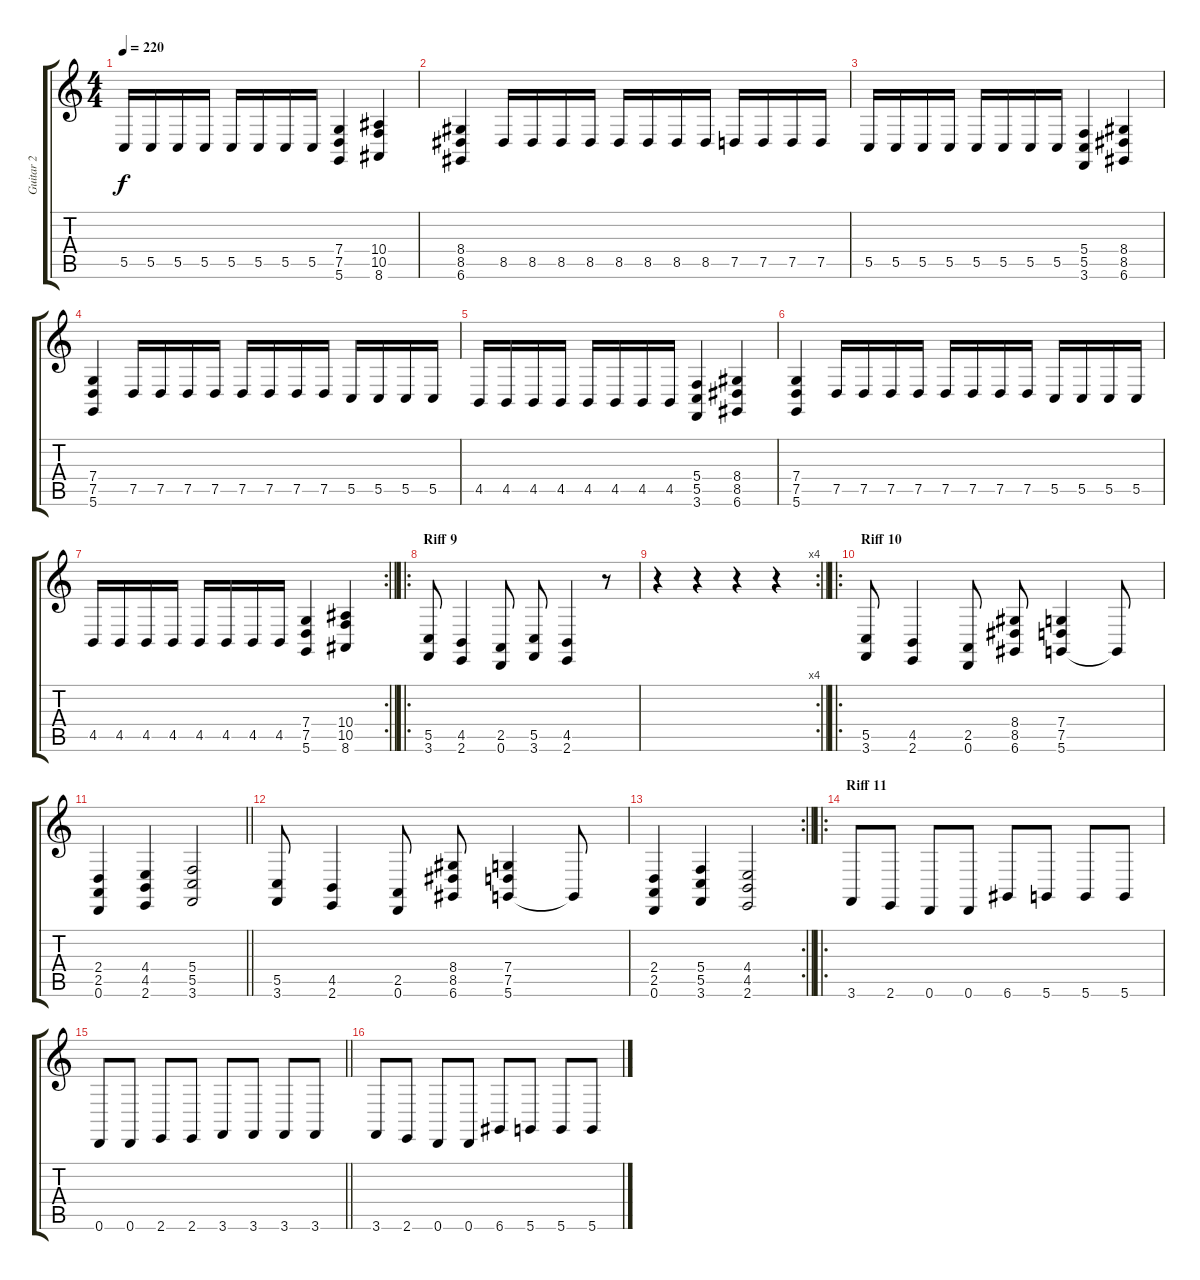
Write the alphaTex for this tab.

\track ("Guitar 2" "Guitar 2") {instrument electricgrandpiano}
\staff {score tabs}
\tuning (D4 A3 F3 C3 G2 D2) {hide}
\ts (4 4)
\tempo 220
\clef g2
\ks c
5.5.16{dy f} 5.5.16 5.5.16 5.5.16 5.5.16 5.5.16 5.5.16 5.5.16 (7.4 7.5 5.6).4 (10.4 10.5 8.6).4 |
(8.4 8.5 6.6).4 8.5.16 8.5.16 8.5.16 8.5.16 8.5.16 8.5.16 8.5.16 8.5.16 7.5.16 7.5.16 7.5.16 7.5.16 |
5.5.16 5.5.16 5.5.16 5.5.16 5.5.16 5.5.16 5.5.16 5.5.16 (5.4 5.5 3.6).4 (8.4 8.5 6.6).4 |
(7.4 7.5 5.6).4 7.5.16 7.5.16 7.5.16 7.5.16 7.5.16 7.5.16 7.5.16 7.5.16 5.5.16 5.5.16 5.5.16 5.5.16 |
4.5.16 4.5.16 4.5.16 4.5.16 4.5.16 4.5.16 4.5.16 4.5.16 (5.4 5.5 3.6).4 (8.4 8.5 6.6).4 |
(7.4 7.5 5.6).4 7.5.16 7.5.16 7.5.16 7.5.16 7.5.16 7.5.16 7.5.16 7.5.16 5.5.16 5.5.16 5.5.16 5.5.16 |
\rc 2
\barLineRight lightlight
4.5.16 4.5.16 4.5.16 4.5.16 4.5.16 4.5.16 4.5.16 4.5.16 (7.4 7.5 5.6).4 (10.4 10.5 8.6).4 |
\ro
\section ("" "Riff 9")
(5.5 3.6).8 (4.5 2.6).4 (2.5 0.6).8 (5.5 3.6).8 (4.5 2.6).4 r.8 |
\rc 4
\barLineRight lightlight
r.4 r.4 r.4 r.4 |
\ro
\section ("" "Riff 10")
(5.5 3.6).8 (4.5 2.6).4 (2.5 0.6).8 (8.4 8.5 6.6).8 (7.4 7.5 5.6).4 5.6{t}.8 |
\barLineRight lightlight
(2.4 2.5 0.6).4 (4.4 4.5 2.6).4 (5.4 5.5 3.6).2 |
(5.5 3.6).8 (4.5 2.6).4 (2.5 0.6).8 (8.4 8.5 6.6).8 (7.4 7.5 5.6).4 5.6{t}.8 |
\rc 2
\barLineRight lightlight
(2.4 2.5 0.6).4 (5.4 5.5 3.6).4 (4.4 4.5 2.6).2 |
\ro
\section ("" "Riff 11")
3.6.8 2.6.8 0.6.8 0.6.8 6.6.8 5.6.8 5.6.8 5.6.8 |
\barLineRight lightlight
0.6.8 0.6.8 2.6.8 2.6.8 3.6.8 3.6.8 3.6.8 3.6.8 |
3.6.8 2.6.8 0.6.8 0.6.8 6.6.8 5.6.8 5.6.8 5.6.8
